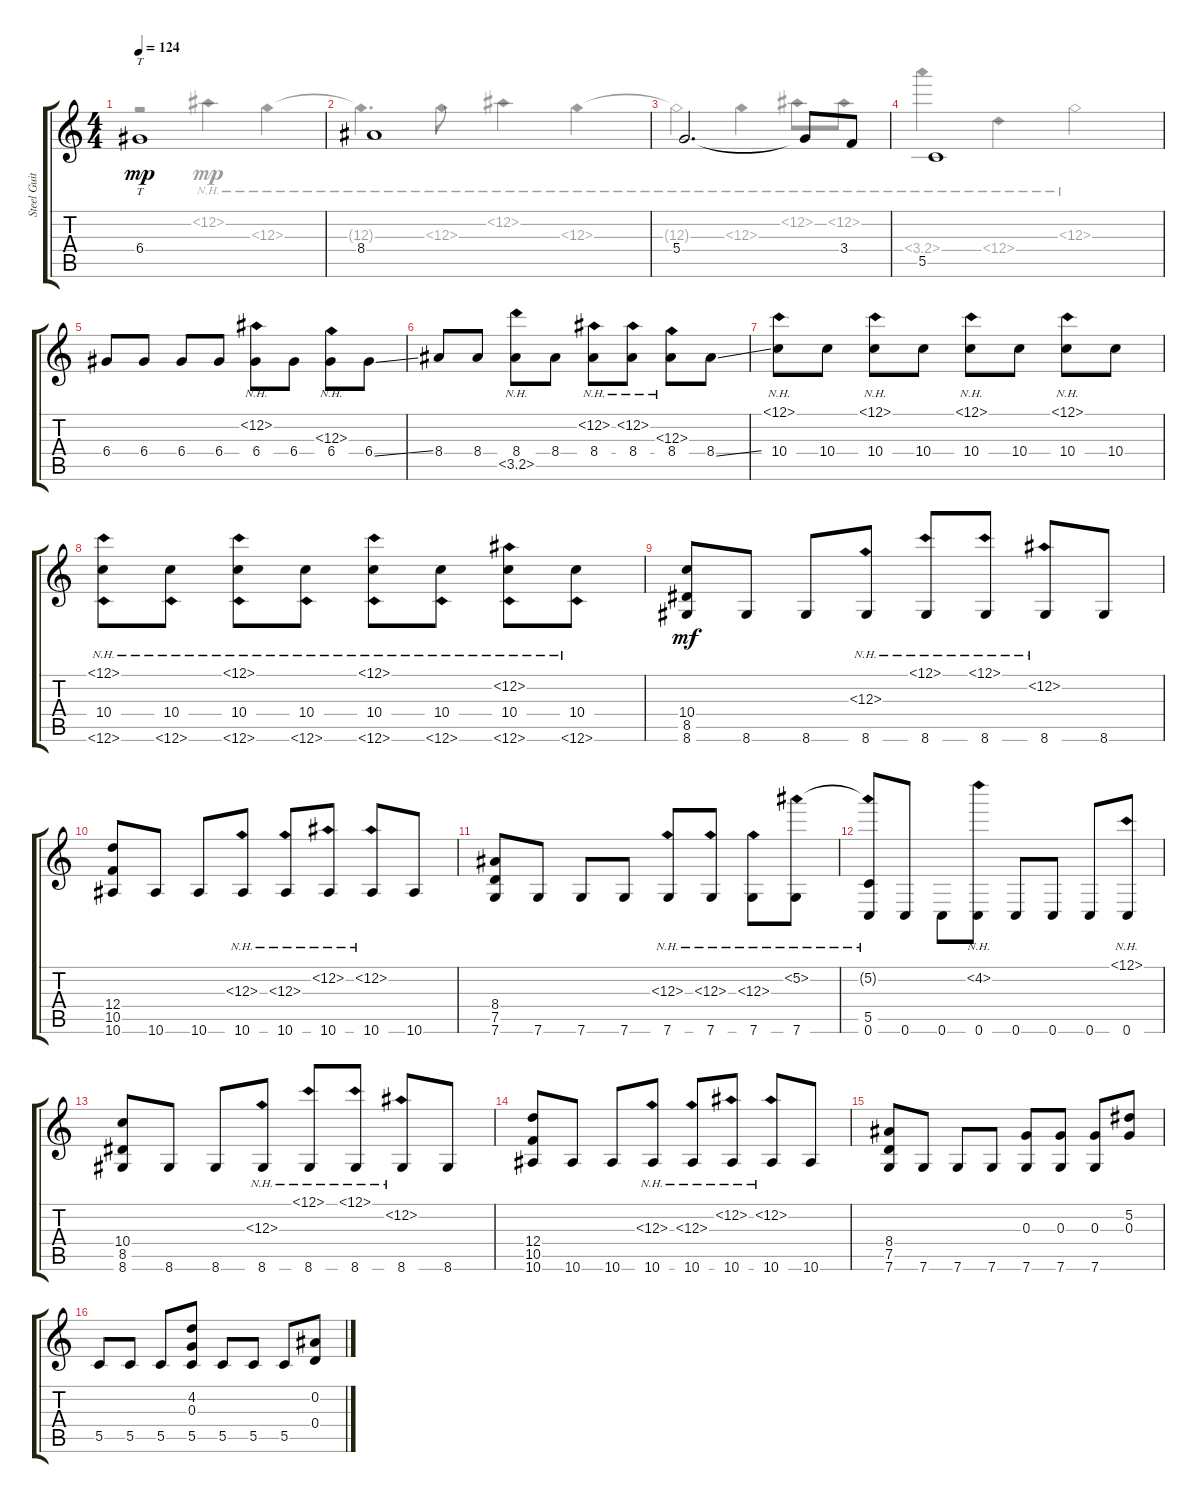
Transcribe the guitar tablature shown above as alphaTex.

\track ("Steel Guitar" "Steel Guit") {instrument acousticguitarsteel}
\staff {score tabs}
\tuning (C4 Bb3 G3 D3 G2 C2) {hide}
\voice
\ts (4 4)
\tempo 124
\clef g2
\ks c
6.4.1{tt dy mp} |
8.4.1 |
5.4.2{d} 5.4{t}.8 3.4.8 |
5.5.1 |
6.4.8 6.4.8 6.4.8 6.4.8 (12.2{nh} 6.4).8 6.4.8 (12.3{nh} 6.4).8 6.4{ss}.8 |
8.4.8 8.4.8 (8.4 3.5{nh}).8 8.4.8 (12.2{nh} 8.4).8 (12.2{nh} 8.4).8 (12.3{nh} 8.4).8 8.4{ss}.8 |
(12.1{nh} 10.4).8 10.4.8 (12.1{nh} 10.4).8 10.4.8 (12.1{nh} 10.4).8 10.4.8 (12.1{nh} 10.4).8 10.4.8 |
(12.1{nh} 10.4 12.6{nh}).8 (10.4 12.6{nh}).8 (12.1{nh} 10.4 12.6{nh}).8 (10.4 12.6{nh}).8 (12.1{nh} 10.4 12.6{nh}).8 (10.4 12.6{nh}).8 (12.2{nh} 10.4 12.6{nh}).8 (10.4 12.6{nh}).8 |
(10.4 8.5 8.6).8{dy mf} 8.6.8 8.6.8 (12.3{nh} 8.6).8 (12.1{nh} 8.6).8 (12.1{nh} 8.6).8 (12.2{nh} 8.6).8 8.6.8 |
(12.4 10.5 10.6).8 10.6.8 10.6.8 (12.3{nh} 10.6).8 (12.3{nh} 10.6).8 (12.2{nh} 10.6).8 (12.2{nh} 10.6).8 10.6.8 |
(8.4 7.5 7.6).8 7.6.8 7.6.8 7.6.8 (12.3{nh} 7.6).8 (12.3{nh} 7.6).8 (12.3{nh} 7.6).8 (5.2{nh} 7.6).8 |
(5.2{nh t} 5.5 0.6).8 0.6.8 0.6.8 (4.2{nh} 0.6).8 0.6.8 0.6.8 0.6.8 (12.1{nh} 0.6).8 |
(10.4 8.5 8.6).8 8.6.8 8.6.8 (12.3{nh} 8.6).8 (12.1{nh} 8.6).8 (12.1{nh} 8.6).8 (12.2{nh} 8.6).8 8.6.8 |
(12.4 10.5 10.6).8 10.6.8 10.6.8 (12.3{nh} 10.6).8 (12.3{nh} 10.6).8 (12.2{nh} 10.6).8 (12.2{nh} 10.6).8 10.6.8 |
(8.4 7.5 7.6).8 7.6.8 7.6.8 7.6.8 (0.3 7.6).8 (0.3 7.6).8 (0.3 7.6).8 (5.2 0.3).8 |
5.5.8 5.5.8 5.5.8 (4.2 0.3 5.5).8 5.5.8 5.5.8 5.5.8 (0.2 0.4).8
\voice
\clef g2
\ottava regular
\simile none
\ks c
r.2{dy mf} 12.2{nh}.4{dy mp} 12.3{nh}.4 |
12.3{nh t}.4{d} 12.3{nh}.8 12.2{nh}.4 12.3{nh}.4 |
12.3{nh t}.2 12.3{nh}.4 12.2{nh}.8 12.2{nh}.8 |
3.4{nh}.4 6.4{nh}.4 12.3{nh}.2 |
|
|
|
|
|
|
|
|
|
|
|
